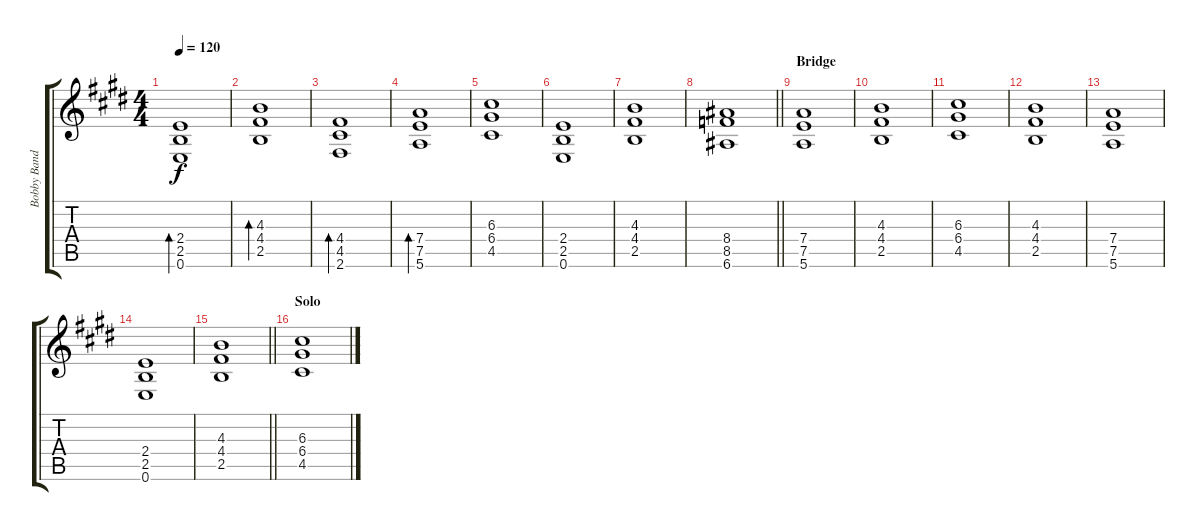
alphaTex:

\track ("Bobby Bandiera (Rhythm Guitar)" "Bobby Band") {instrument distortionguitar}
\staff {score tabs}
\tuning (E4 B3 G3 D3 A2 E2) {hide}
\ts (4 4)
\tempo 120
\clef g2
\ks c#minor
(2.4 2.5 0.6).1{bd 240 dy f} |
(4.3 4.4 2.5).1{bd 240} |
(4.4 4.5 2.6).1{bd 240} |
(7.4 7.5 5.6).1{bd 240} |
(6.3 6.4 4.5).1 |
(2.4 2.5 0.6).1 |
(4.3 4.4 2.5).1 |
\barLineRight lightlight
(8.4 8.5 6.6).1 |
\section ("" "Bridge")
(7.4 7.5 5.6).1 |
(4.3 4.4 2.5).1 |
(6.3 6.4 4.5).1 |
(4.3 4.4 2.5).1 |
(7.4 7.5 5.6).1 |
(2.4 2.5 0.6).1 |
\barLineRight lightlight
(4.3 4.4 2.5).1 |
\section ("" "Solo")
(6.3 6.4 4.5).1
